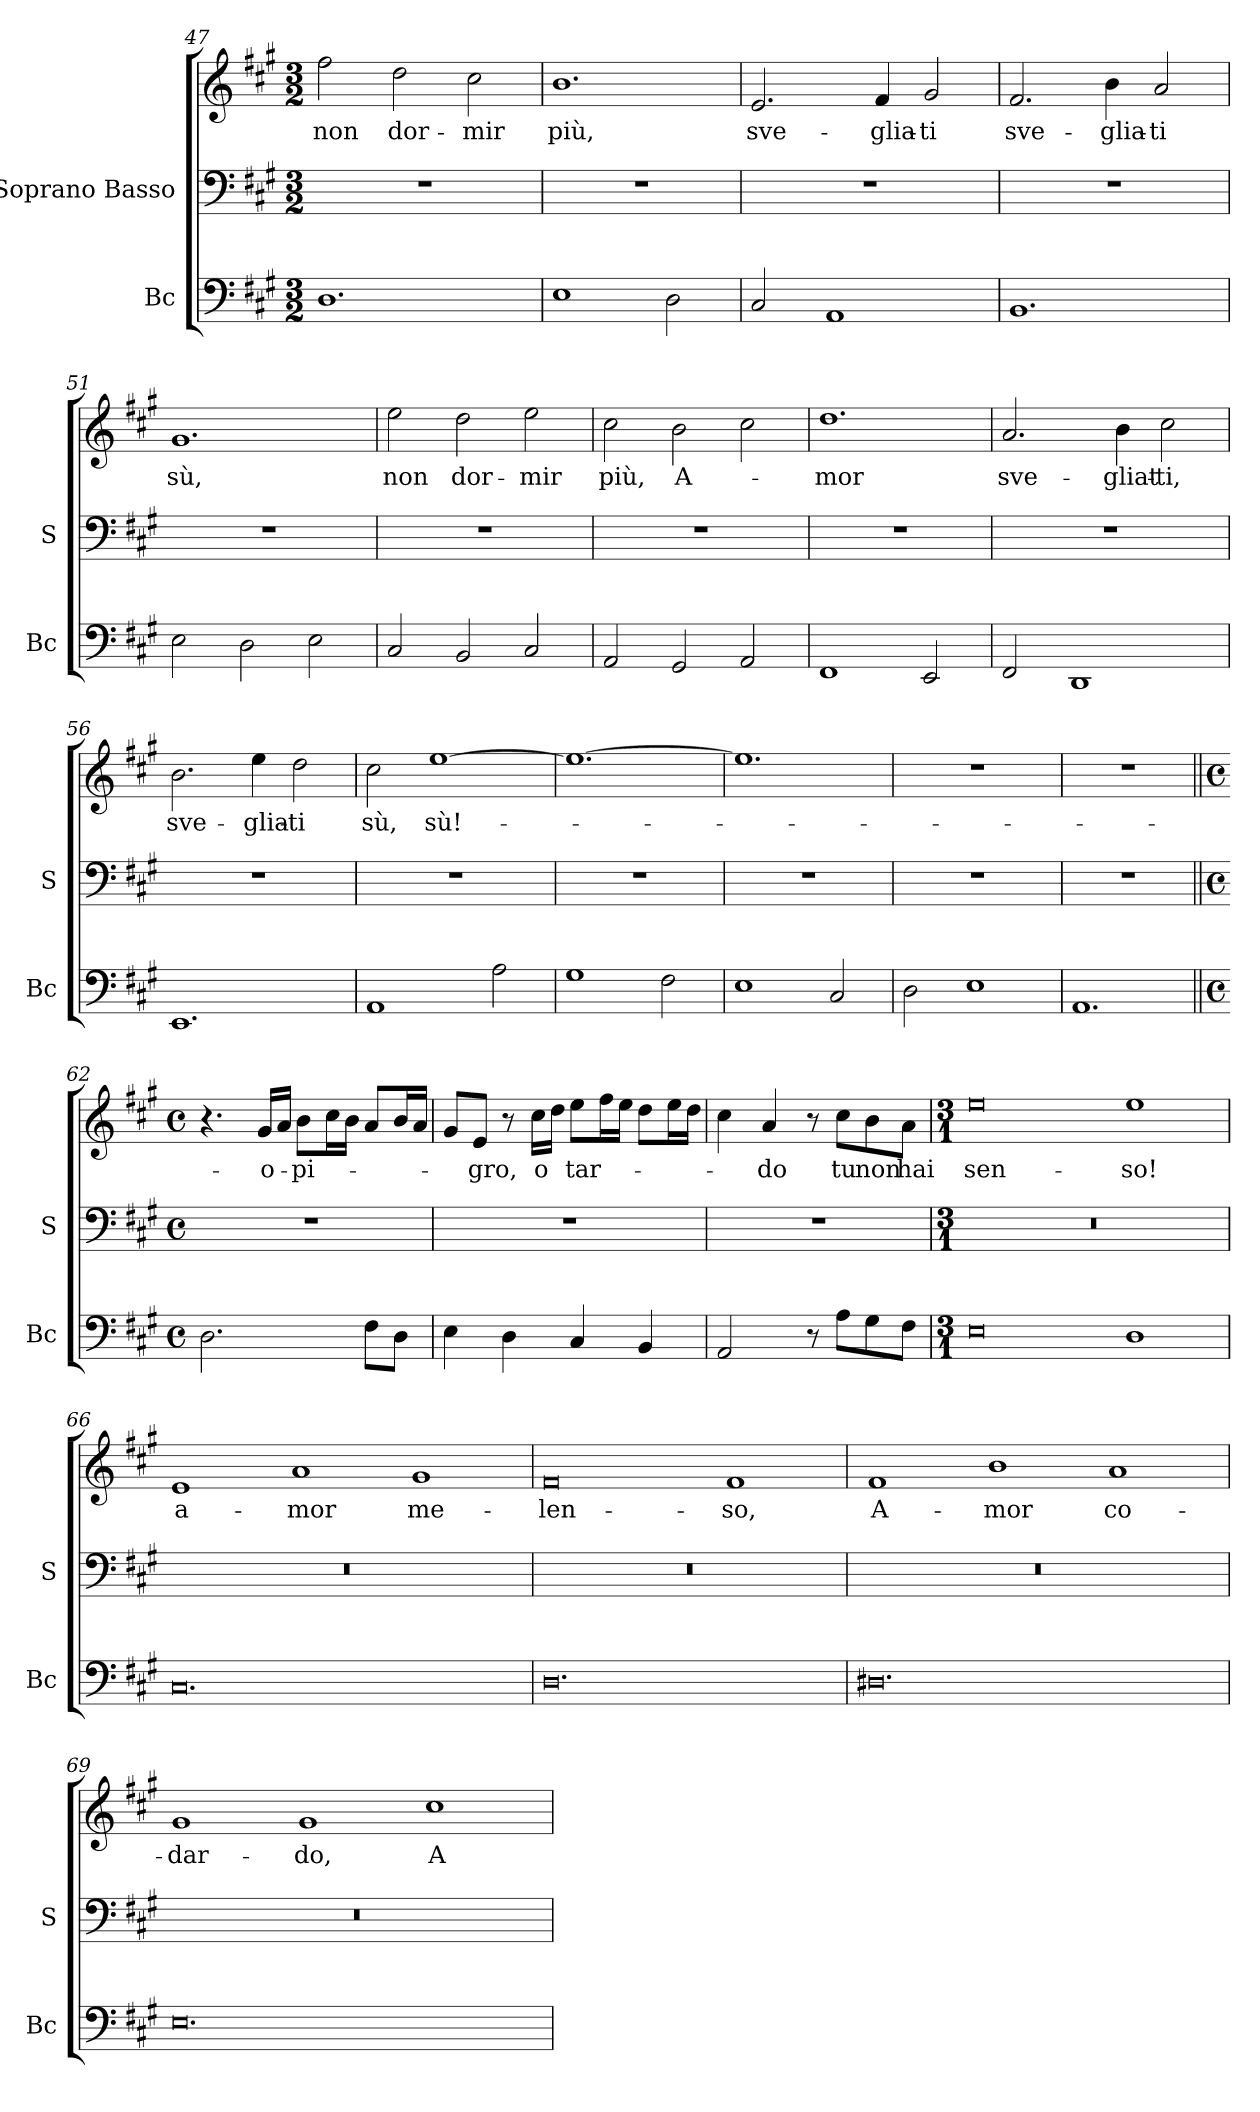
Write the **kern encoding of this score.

**kern	**kern	**kern	**text
*part2	*part1	*part1	*part1
*staff3	*staff2	*staff1	*staff1
*I"Bc	*I"Soprano Basso	*	*
*I'Bc	*I'S	*	*
*clefF4	*clefF4	*clefG2	*
*k[f#c#g#]	*k[f#c#g#]	*k[f#c#g#]	*
*A:	*A:	*A:	*
*M3/2	*M3/2	*M3/2	*
=47	=47	=47	=47
!	!	!	!LO:LY:b
1.D	1.r	2ff#\	-non
!	!	!	!LO:LY:b
.	.	2dd\	dor-
!	!	!	!LO:LY:b
.	.	2cc#\	-mir
=48	=48	=48	=48
!	!	!	!LO:LY:b
1E	1.r	1.b	più,
2D\	.	.	.
=49	=49	=49	=49
!	!	!	!LO:LY:b
2C#/	1.r	2.e/	sve-
1AA	.	.	.
!	!	!	!LO:LY:b
.	.	4f#/	-glia-
!	!	!	!LO:LY:b:rj
.	.	2g#/	-ti
=50	=50	=50	=50
!	!	!	!LO:LY:b
1.BB	1.r	2.f#/	sve-
!	!	!	!LO:LY:b
.	.	4b\	-glia-
!	!	!	!LO:LY:b:rj
.	.	2a/	-ti
!!LO:LB:g=z
=51	=51	=51	=51
!	!	!	!LO:LY:b
2E\	1.r	1.g#	sù,
2D\	.	.	.
2E\	.	.	.
=52	=52	=52	=52
!	!	!	!LO:LY:b
2C#/	1.r	2ee\	non
!	!	!	!LO:LY:b
2BB/	.	2dd\	dor-
!	!	!	!LO:LY:b
2C#/	.	2ee\	-mir
=53	=53	=53	=53
!	!	!	!LO:LY:b
2AA/	1.r	2cc#\	più,
!	!	!	!LO:LY:b
2GG#/	.	2b\	A-
2AA/	.	2cc#\	.
=54	=54	=54	=54
!	!	!	!LO:LY:b
1FF#	1.r	1.dd	-mor
2EE/	.	.	.
=55	=55	=55	=55
!	!	!	!LO:LY:b
2FF#/	1.r	2.a/	sve-
1DD	.	.	.
!	!	!	!LO:LY:b
.	.	4b\	-gliat-
!	!	!	!LO:LY:b:rj
.	.	2cc#\	-ti,
=56	=56	=56	=56
!	!	!	!LO:LY:b
1.EE	1.r	2.b\	sve-
!	!	!	!LO:LY:b
.	.	4ee\	-glia-
!	!	!	!LO:LY:b:rj
.	.	2dd\	-ti
!!LO:LB:g=z
=57	=57	=57	=57
!	!	!	!LO:LY:b
1AA	1.r	2cc#\	sù,
!	!	!	!LO:LY:b
.	.	[>1ee	sù!-
2A\	.	.	.
=58	=58	=58	=58
1G#	1.r	1.ee_	.
2F#\	.	.	.
=59	=59	=59	=59
1E	1.r	1.ee]	.
2C#/	.	.	.
=60	=60	=60	=60
!	!	!LO:N:vis=1	!
2D\	1.r	1.r	.
1E	.	.	.
=61	=61	=61	=61
!	!	!LO:N:vis=1	!
1.AA	1.r	1.r	.
!!LO:LB:g=z
=62||	=62||	=62||	=62||
*M4/4	*M4/4	*M4/4	*
*met(c)	*met(c)	*met(c)	*
2.D\	1r	4.r	.
!	!	!	!LO:LY:b
.	.	16g#/LL	-o-
.	.	16a/JJ	.
!	!	!	!LO:LY:b
.	.	8b\L	-pi-
.	.	16cc#\L	.
.	.	16b\JJ	.
8F#\L	.	8a/L	.
8D\J	.	16b/L	.
.	.	16a/JJ	.
=63	=63	=63	=63
4E\	1r	8g#/L	.
!	!	!	!LO:LY:b
.	.	8e/J	-gro,
4D\	.	8r	.
!	!	!	!LO:LY:b
.	.	16cc#\LL	o
.	.	16dd\JJ	.
!	!	!	!LO:LY:b
4C#/	.	8ee\L	tar-
.	.	16ff#\L	.
.	.	16ee\JJ	.
4BB/	.	8dd\L	.
.	.	16ee\L	.
.	.	16dd\JJ	.
=64	=64	=64	=64
2AA/	1r	4cc#\	.
!	!	!	!LO:LY:b
.	.	4a/	-do
8r	.	8r	.
!	!	!	!LO:LY:b
8A\L	.	8cc#\L	tu
!	!	!	!LO:LY:b
8G#\	.	8b\	non
!	!	!	!LO:LY:b
8F#\J	.	8a\J	hai
!!LO:PB:g=z
=65	=65	=65	=65
*M3/1	*M3/1	*M3/1	*
!	!	!	!LO:LY:b
0E	0.r	0ee	sen-
!	!	!	!LO:LY:b
1D	.	1ee	-so!
=66	=66	=66	=66
!	!	!	!LO:LY:b
0.C#	0.r	1e	a-
!	!	!	!LO:LY:b
.	.	1a	-mor
!	!	!	!LO:LY:b
.	.	1g#	me-
=67	=67	=67	=67
!	!	!	!LO:LY:b
0.D	0.r	0f#	-len-
!	!	!	!LO:LY:b
.	.	1f#	-so,
=68	=68	=68	=68
!	!	!	!LO:LY:b
0.D#X	0.r	1f#	A-
!	!	!	!LO:LY:b
.	.	1b	-mor
!	!	!	!LO:LY:b
.	.	1a	co-
=69	=69	=69	=69
!	!	!	!LO:LY:b
0.E	0.r	1g#	-dar-
!	!	!	!LO:LY:b
.	.	1g#	-do,
!	!	!	!LO:LY:b
.	.	1cc#	A-
=	=	=	=
*-	*-	*-	*-
